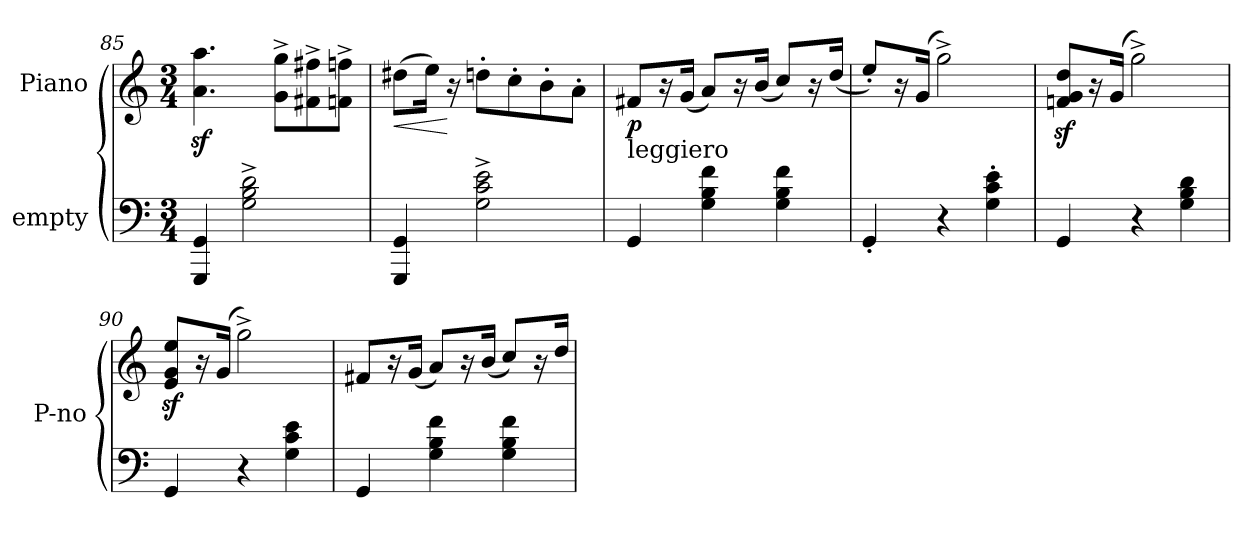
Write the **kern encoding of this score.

**kern	**kern	**dynam
*part2	*part1	*part1
*staff2	*staff1	*staff1
*I"empty	*I"Piano	*
*	*I'P-no	*
*clefF4	*clefG2	*
*k[]	*k[]	*
*M3/4	*M3/4	*
=85	=85	=85
4GGG/ 4GG/	4.az\ 4.aaz\	.
2G^\ 2B^\ 2d^\	.	.
.	8g^\ 8gg^\L	.
.	8f#X^\ 8ff#X^\	.
.	8fn^\ 8ffn^\J	.
=86	=86	=86
!	!	!LO:HP:b
4GGG/ 4GG/	(8dd#X\L	<
.	16ee\Jk)	.
.	16r	[
2G^\ 2c^\ 2e^\	8ddn'\L	.
.	8cc'\	.
.	8b'\	.
.	8a'\J	.
=87	=87	=87
!	!LO:TX:b:t=leggiero	!
4GG/	8f#X/L	p
.	16r	.
.	(16g/Jk	.
4G\ 4B\ 4f\	8a/L)	.
.	16r	.
.	(16b/Jk	.
4G\ 4B\ 4f\	8cc/L)	.
.	16r	.
.	(16dd/Jk	.
=88	=88	=88
4GG'/	8ee'/L)	.
.	16r	.
.	(16g/Jk	.
4r	2gg^\)	.
4G'\ 4c'\ 4e'\	.	.
=89	=89	=89
4GG/	8fnz/ 8gz/ 8ddz/L	.
.	16r	.
.	(16g/Jk	.
4r	2gg^\)	.
4G\ 4B\ 4d\	.	.
=90	=90	=90
4GG/	8ez/ 8gz/ 8eez/L	.
.	16r	.
.	(16g/Jk	.
4r	2gg^\)	.
4G\ 4c\ 4e\	.	.
=91	=91	=91
4GG/	8f#X/L	.
.	16r	.
.	(16g/Jk	.
4G\ 4B\ 4f\	8a/L)	.
.	16r	.
.	(16b/Jk	.
4G\ 4B\ 4f\	8cc/L)	.
.	16r	.
.	16dd/Jk	.
=	=	=
*-	*-	*-
